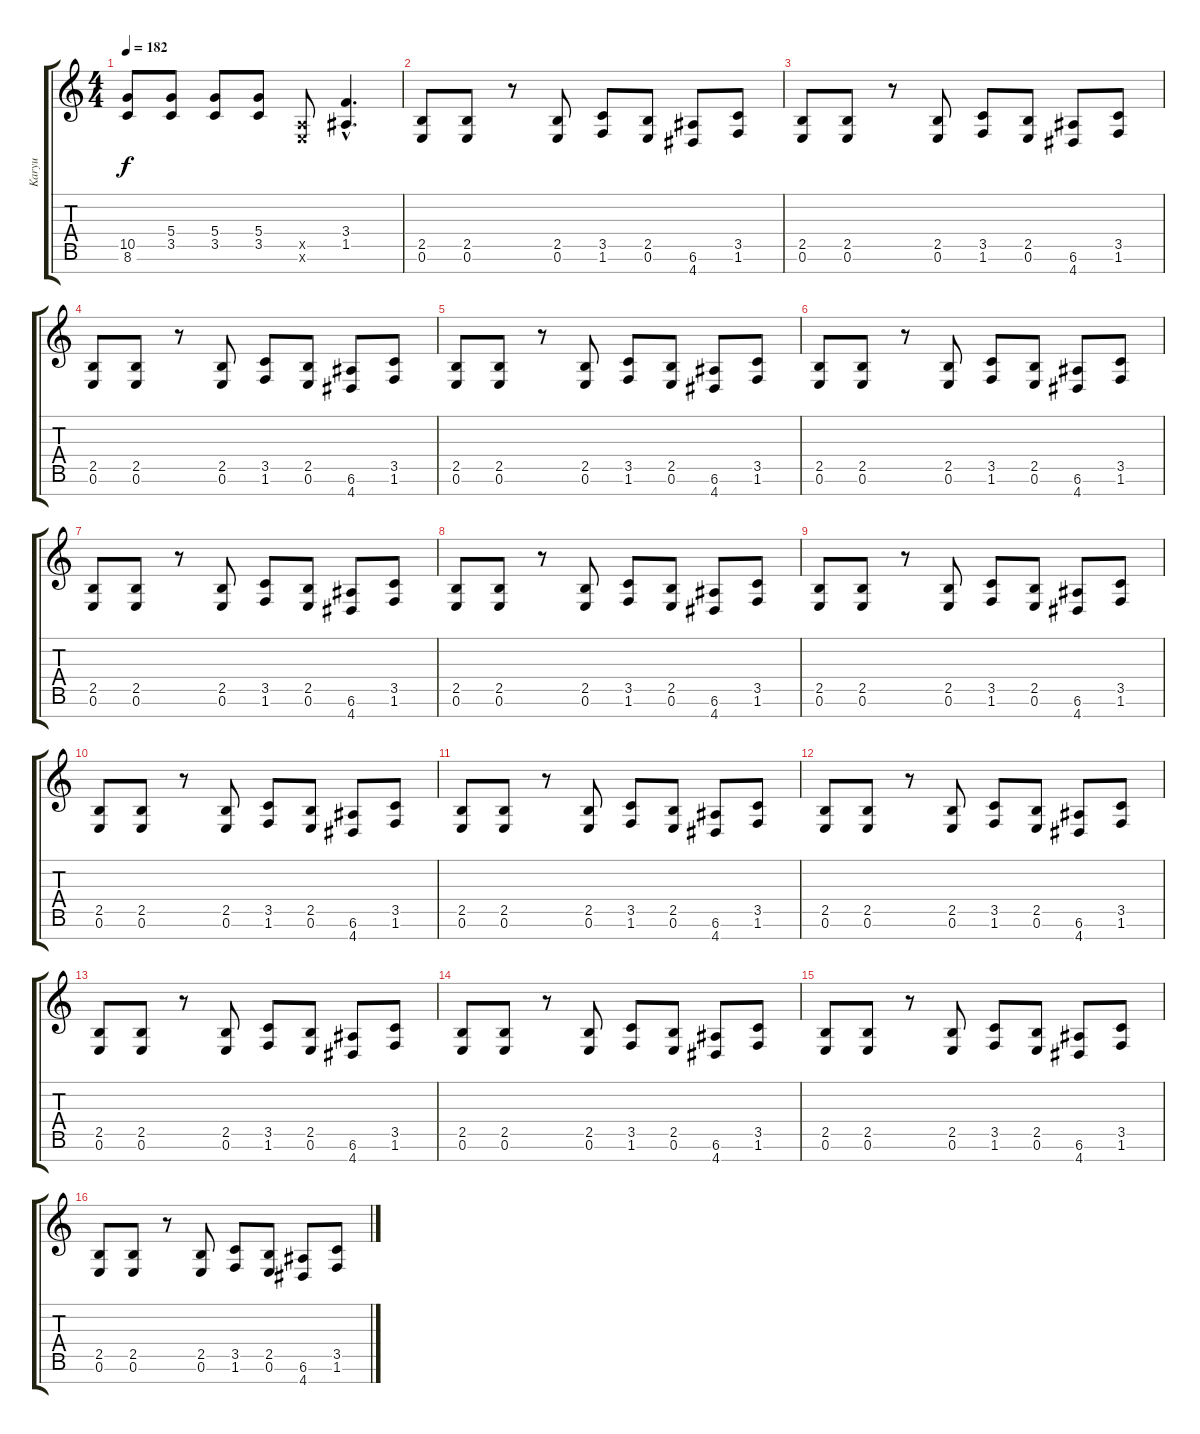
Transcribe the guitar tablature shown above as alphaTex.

\track ("Karyu" "Karyu") {instrument overdrivenguitar}
\staff {score tabs}
\tuning (E4 B3 G3 D3 A2 E2 B1) {hide}
\ts (4 4)
\tempo 182
\clef g2
\ks c
(10.5{t} 8.6{t}).8{dy f} (5.4 3.5).8 (5.4 3.5).8 (5.4 3.5).8 (0.5{x} 0.6{x}).8 (3.4{hac} 1.5{hac}).4{d} |
(2.5 0.6).8 (2.5 0.6).8 r.8 (2.5 0.6).8 (3.5 1.6).8 (2.5 0.6).8 (6.6 4.7).8 (3.5 1.6).8 |
(2.5 0.6).8 (2.5 0.6).8 r.8 (2.5 0.6).8 (3.5 1.6).8 (2.5 0.6).8 (6.6 4.7).8 (3.5 1.6).8 |
(2.5 0.6).8 (2.5 0.6).8 r.8 (2.5 0.6).8 (3.5 1.6).8 (2.5 0.6).8 (6.6 4.7).8 (3.5 1.6).8 |
(2.5 0.6).8 (2.5 0.6).8 r.8 (2.5 0.6).8 (3.5 1.6).8 (2.5 0.6).8 (6.6 4.7).8 (3.5 1.6).8 |
(2.5 0.6).8 (2.5 0.6).8 r.8 (2.5 0.6).8 (3.5 1.6).8 (2.5 0.6).8 (6.6 4.7).8 (3.5 1.6).8 |
(2.5 0.6).8 (2.5 0.6).8 r.8 (2.5 0.6).8 (3.5 1.6).8 (2.5 0.6).8 (6.6 4.7).8 (3.5 1.6).8 |
(2.5 0.6).8 (2.5 0.6).8 r.8 (2.5 0.6).8 (3.5 1.6).8 (2.5 0.6).8 (6.6 4.7).8 (3.5 1.6).8 |
(2.5 0.6).8 (2.5 0.6).8 r.8 (2.5 0.6).8 (3.5 1.6).8 (2.5 0.6).8 (6.6 4.7).8 (3.5 1.6).8 |
(2.5 0.6).8 (2.5 0.6).8 r.8 (2.5 0.6).8 (3.5 1.6).8 (2.5 0.6).8 (6.6 4.7).8 (3.5 1.6).8 |
(2.5 0.6).8 (2.5 0.6).8 r.8 (2.5 0.6).8 (3.5 1.6).8 (2.5 0.6).8 (6.6 4.7).8 (3.5 1.6).8 |
(2.5 0.6).8 (2.5 0.6).8 r.8 (2.5 0.6).8 (3.5 1.6).8 (2.5 0.6).8 (6.6 4.7).8 (3.5 1.6).8 |
(2.5 0.6).8 (2.5 0.6).8 r.8 (2.5 0.6).8 (3.5 1.6).8 (2.5 0.6).8 (6.6 4.7).8 (3.5 1.6).8 |
(2.5 0.6).8 (2.5 0.6).8 r.8 (2.5 0.6).8 (3.5 1.6).8 (2.5 0.6).8 (6.6 4.7).8 (3.5 1.6).8 |
(2.5 0.6).8 (2.5 0.6).8 r.8 (2.5 0.6).8 (3.5 1.6).8 (2.5 0.6).8 (6.6 4.7).8 (3.5 1.6).8 |
(2.5 0.6).8 (2.5 0.6).8 r.8 (2.5 0.6).8 (3.5 1.6).8 (2.5 0.6).8 (6.6 4.7).8 (3.5 1.6).8
